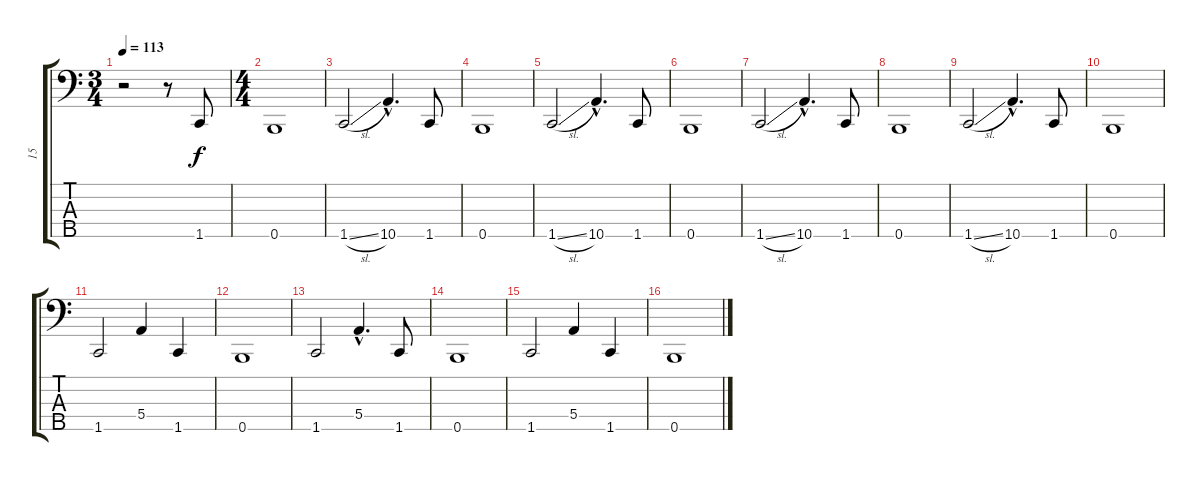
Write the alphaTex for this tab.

\track ("15" "15") {instrument electricbasspick}
\staff {score tabs}
\tuning (G2 D2 A1 E1 B0) {hide}
\ts (3 4)
\tempo 113
\clef f4
\ks c
r.2{dy f instrument electricbasspick} r.8 1.5.8 |
\ts (4 4)
0.5.1 |
1.5{sl}.2 10.5{hac}.4{d} 1.5.8 |
0.5.1 |
1.5{sl}.2 10.5{hac}.4{d} 1.5.8 |
0.5.1 |
1.5{sl}.2 10.5{hac}.4{d} 1.5.8 |
0.5.1 |
1.5{sl}.2 10.5{hac}.4{d} 1.5.8 |
0.5.1 |
1.5.2 5.4.4 1.5.4 |
0.5.1 |
1.5.2 5.4{hac}.4{d} 1.5.8 |
0.5.1 |
1.5.2 5.4.4 1.5.4 |
0.5.1
